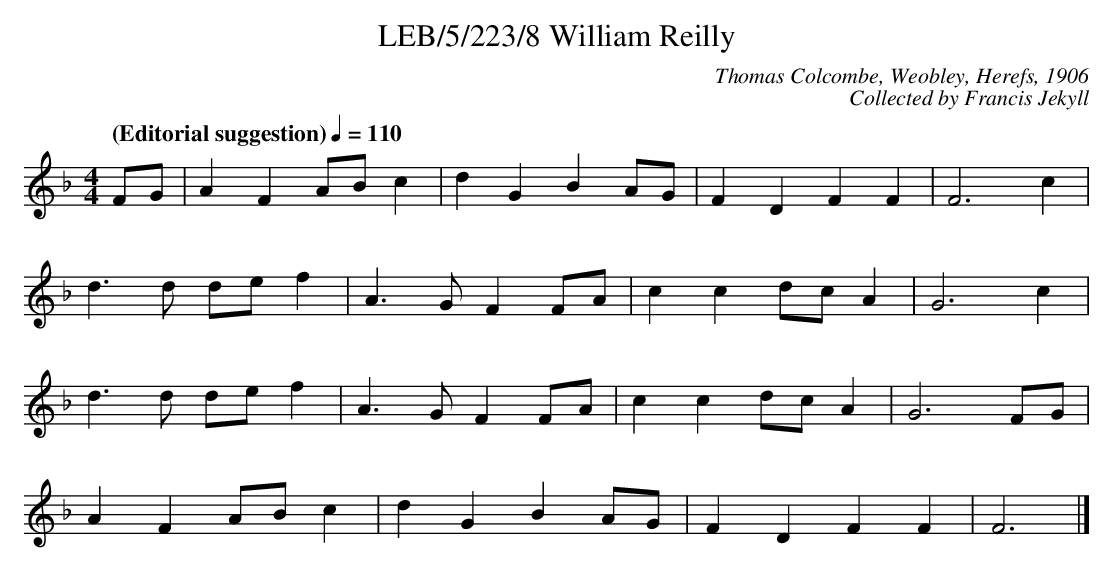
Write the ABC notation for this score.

X:1
T:LEB/5/223/8 William Reilly
C:Thomas Colcombe, Weobley, Herefs, 1906
C:Collected by Francis Jekyll
L:1/8
Q:"(Editorial suggestion)" 1/4=110
M:4/4
K:F
FG | A2 F2 AB c2 | d2 G2 B2 AG | F2 D2 F2 F2 | F6 c2 |
d3 d de f2 | A3 G F2 FA | c2 c2 dc A2 | G6 c2 |
d3 d de f2 | A3 G F2 FA | c2 c2 dc A2 | G6 FG |
A2 F2 AB c2 | d2 G2 B2 AG | F2 D2 F2 F2 | F6 |]
